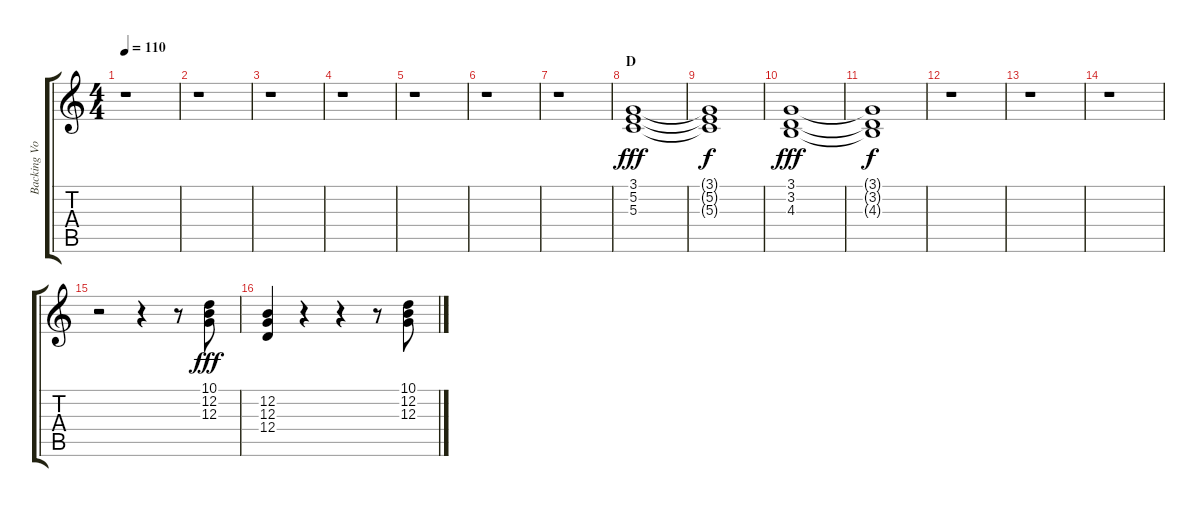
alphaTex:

\track ("Backing Vocals" "Backing Vo") {instrument synthvoice}
\staff {score tabs}
\tuning (E4 B3 G3 D3 A2 E2) {hide}
\ts (4 4)
\tempo 110
\clef g2
\ks c
r.1{dy fff} |
r.1 |
r.1 |
r.1 |
r.1 |
r.1 |
r.1 |
\section ("" "D")
(3.1 5.2 5.3).1{instrument synthvoice} |
(3.1{t} 5.2{t} 5.3{t}).1{dy f} |
(3.1 3.2 4.3).1{dy fff} |
(3.1{t} 3.2{t} 4.3{t}).1{dy f} |
r.1 |
r.1 |
r.1 |
r.2 r.4 r.8 (10.1 12.2 12.3).8{dy fff} |
(12.2 12.3 12.4).4 r.4 r.4 r.8 (10.1 12.2 12.3).8
